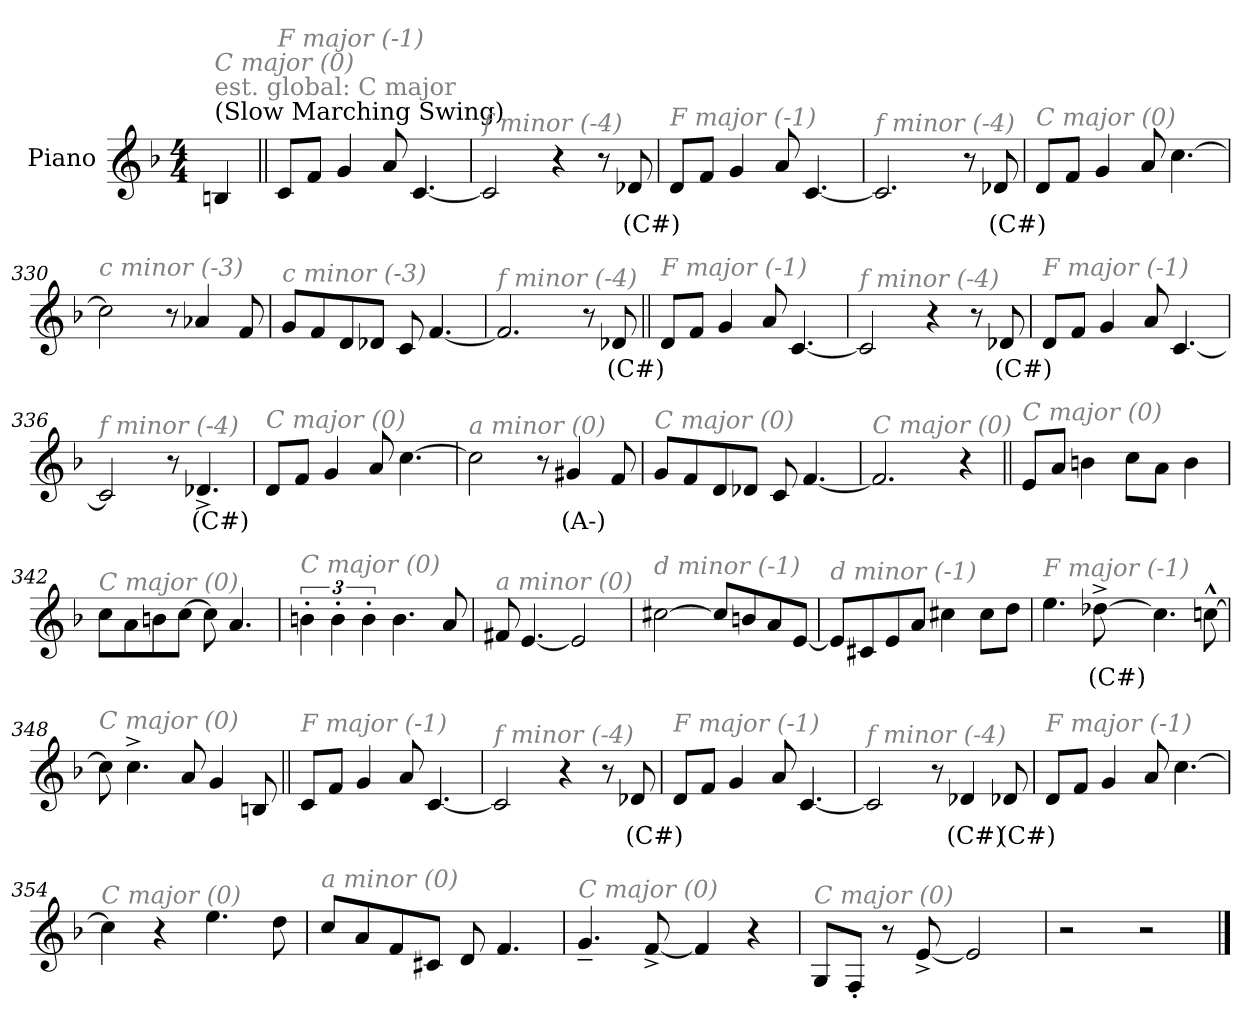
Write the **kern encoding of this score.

**kern	**text
*part1	*part1
*staff1	*staff1
*I"Piano	*
*I'Pno.	*
*clefG2	*
*k[b-]	*
*M4/4	*
*MM110	*
=1	=1
!LO:TX:a:t=(Slow Marching Swing)	!
!LO:TX:a:color=#808080:t=est. global&colon; C major	!
!LO:TX:i:color=#808080:t=C major (0)	!
4Bn/	.
=325||	=325||
!LO:TX:i:color=#808080:t=F major (-1)	!
8c/L	.
8f/J	.
4g/	.
8a/	.
[4.c/	.
=326	=326
!LO:TX:i:color=#808080:t=f minor (-4)	!
2c/]	.
4r	.
8r	.
8d-Xi/	(C#)
=327	=327
!LO:TX:i:color=#808080:t=F major (-1)	!
8d/L	.
8f/J	.
4g/	.
8a/	.
[4.c/	.
=328	=328
!LO:TX:i:color=#808080:t=f minor (-4)	!
2.c/]	.
8r	.
8d-Xi/	(C#)
!!LO:LB:g=z
=329	=329
!LO:TX:i:color=#808080:t=C major (0)	!
8d/L	.
8f/J	.
4g/	.
8a/	.
[4.cc\	.
=330	=330
!LO:TX:i:color=#808080:t=c minor (-3)	!
2cc\]	.
8r	.
4a-X/	.
8f/	.
=331	=331
!LO:TX:i:color=#808080:t=c minor (-3)	!
8g/L	.
8f/	.
8d/	.
8d-X/J	.
8c/	.
[4.f/	.
=332	=332
!LO:TX:i:color=#808080:t=f minor (-4)	!
2.f/]	.
8r	.
8d-Xi/	(C#)
!!LO:LB:g=z
=333||	=333||
!LO:TX:i:color=#808080:t=F major (-1)	!
8d/L	.
8f/J	.
4g/	.
8a/	.
[4.c/	.
=334	=334
!LO:TX:i:color=#808080:t=f minor (-4)	!
2c/]	.
4r	.
8r	.
8d-Xi/	(C#)
=335	=335
!LO:TX:i:color=#808080:t=F major (-1)	!
8d/L	.
8f/J	.
4g/	.
8a/	.
[4.c/	.
=336	=336
!LO:TX:i:color=#808080:t=f minor (-4)	!
2c/]	.
8r	.
4.d-X^i/	(C#)
!!LO:LB:g=z
=337	=337
!LO:TX:i:color=#808080:t=C major (0)	!
8d/L	.
8f/J	.
4g/	.
8a/	.
[4.cc\	.
=338	=338
!LO:TX:i:color=#808080:t=a minor (0)	!
2cc\]	.
8r	.
4g#Xi/	(A-)
8f/	.
=339	=339
!LO:TX:i:color=#808080:t=C major (0)	!
8g/L	.
8f/	.
8d/	.
8d-X/J	.
8c/	.
[4.f/	.
=340	=340
!LO:TX:i:color=#808080:t=C major (0)	!
2.f/]	.
4r	.
!!LO:LB:g=z
=341||	=341||
!LO:TX:i:color=#808080:t=C major (0)	!
8e/L	.
8a/J	.
4bn\	.
8cc\L	.
8a\J	.
4b\	.
=342	=342
!LO:TX:i:color=#808080:t=C major (0)	!
8cc\L	.
8a\	.
8bn\	.
[8cc\J	.
8cc\]	.
4.a/	.
=343	=343
!LO:TX:i:color=#808080:t=C major (0)	!
6bn'\	.
6b'\	.
6b'\	.
4.b\	.
8a/	.
=344	=344
!LO:TX:i:color=#808080:t=a minor (0)	!
8f#X/	.
[4.e/	.
2e/]	.
!!LO:LB:g=z
=345	=345
!LO:TX:i:color=#808080:t=d minor (-1)	!
[2cc#X\	.
8cc#/L]	.
8bn/	.
8a/	.
[8e/J	.
=346	=346
!LO:TX:i:color=#808080:t=d minor (-1)	!
8e/L]	.
8c#X/	.
8e/	.
8a/J	.
4cc#X\	.
8cc#\L	.
8dd\J	.
=347	=347
!LO:TX:i:color=#808080:t=F major (-1)	!
4.ee\	.
[8dd-X^i\	(C#)
4.cc#\]	.
[8ccn^^\	.
=348	=348
!LO:TX:i:color=#808080:t=C major (0)	!
8cc\]	.
4.cc^\	.
8a/	.
4g/	.
8Bn/	.
!!LO:LB:g=z
=349||	=349||
!LO:TX:i:color=#808080:t=F major (-1)	!
8c/L	.
8f/J	.
4g/	.
8a/	.
[4.c/	.
=350	=350
!LO:TX:i:color=#808080:t=f minor (-4)	!
2c/]	.
4r	.
8r	.
8d-Xi/	(C#)
=351	=351
!LO:TX:i:color=#808080:t=F major (-1)	!
8d/L	.
8f/J	.
4g/	.
8a/	.
[4.c/	.
=352	=352
!LO:TX:i:color=#808080:t=f minor (-4)	!
2c/]	.
8r	.
4d-Xi/	(C#)
8d-Xi/	(C#)
!!LO:LB:g=z
=353	=353
!LO:TX:i:color=#808080:t=F major (-1)	!
8d/L	.
8f/J	.
4g/	.
8a/	.
[4.cc\	.
=354	=354
!LO:TX:i:color=#808080:t=C major (0)	!
4cc\]	.
4r	.
4.ee\	.
8dd\	.
=355	=355
!LO:TX:i:color=#808080:t=a minor (0)	!
8cc/L	.
8a/	.
8f/	.
8c#X/J	.
8d/	.
4.f/	.
=356	=356
!LO:TX:i:color=#808080:t=C major (0)	!
4.g~/	.
[8f^/	.
4f/]	.
4r	.
=357	=357
!LO:TX:i:color=#808080:t=C major (0)	!
8G/L	.
8F'/J	.
8r	.
[8e^/	.
2e/]	.
=358	=358
2r	.
2r	.
==	==
*-	*-
